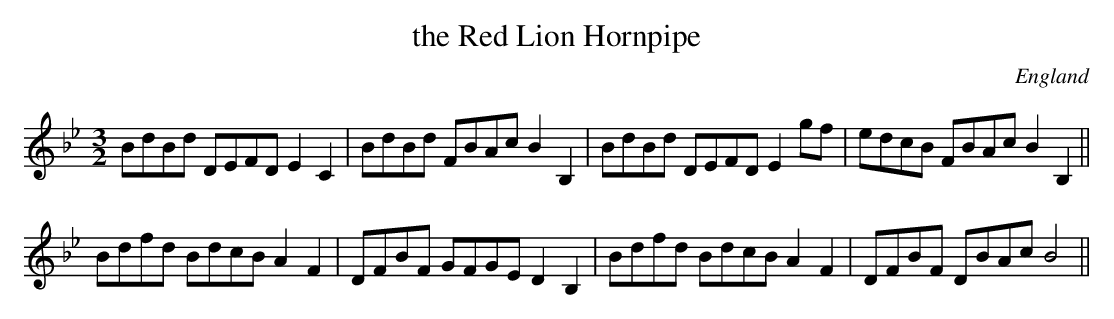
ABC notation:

X:1
T:the Red Lion Hornpipe
L:1/8
M:3/2
O:England
K:Bb major
BdBd DEFD E2 C2 | BdBd FBAc B2 B,2 |\
BdBd DEFD E2 gf | edcB FBAc B2 B,2 ||
Bdfd BdcB A2 F2 | DFBF GFGE D2 B,2 |\
Bdfd BdcB A2 F2 | DFBF DBAc B4     ||
